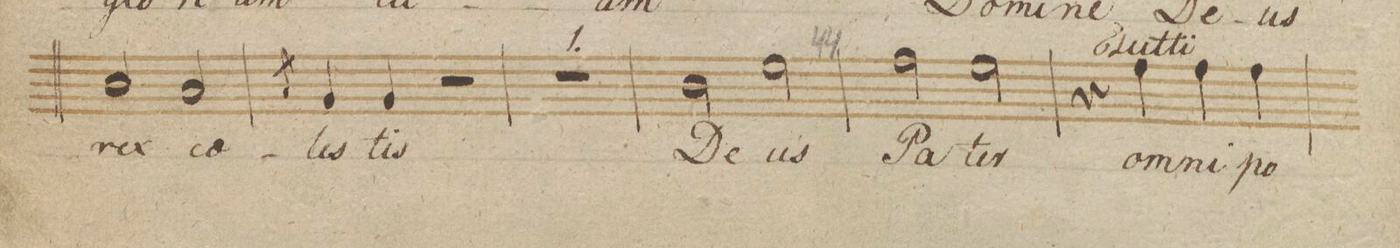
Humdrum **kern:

**kern	**text	**dynam
*I"Canto	*	*
*clefC1	*	*
*k[b-]	*	*
*met(c)	*	*
*M4/4	*	*
2f/	rex	.
2f/	cae-	.
=42	=42	=42
8qf/	.	.
4e/	-les-	.
4e/	-tis	.
2r	.	.
=43	=43	=43
1r	.	.
=44	=44	=44
2g\	De-	.
2cc\	-us	.
=45	=45	=45
2dd\	Pa-	.
2cc\	-ter	.
=46	=46	=46
4r	.	.
4dd\	om-	.
4dd\	-ni-	.
4dd\	-po-	.
=47	=47	=47
*-	*-	*-
